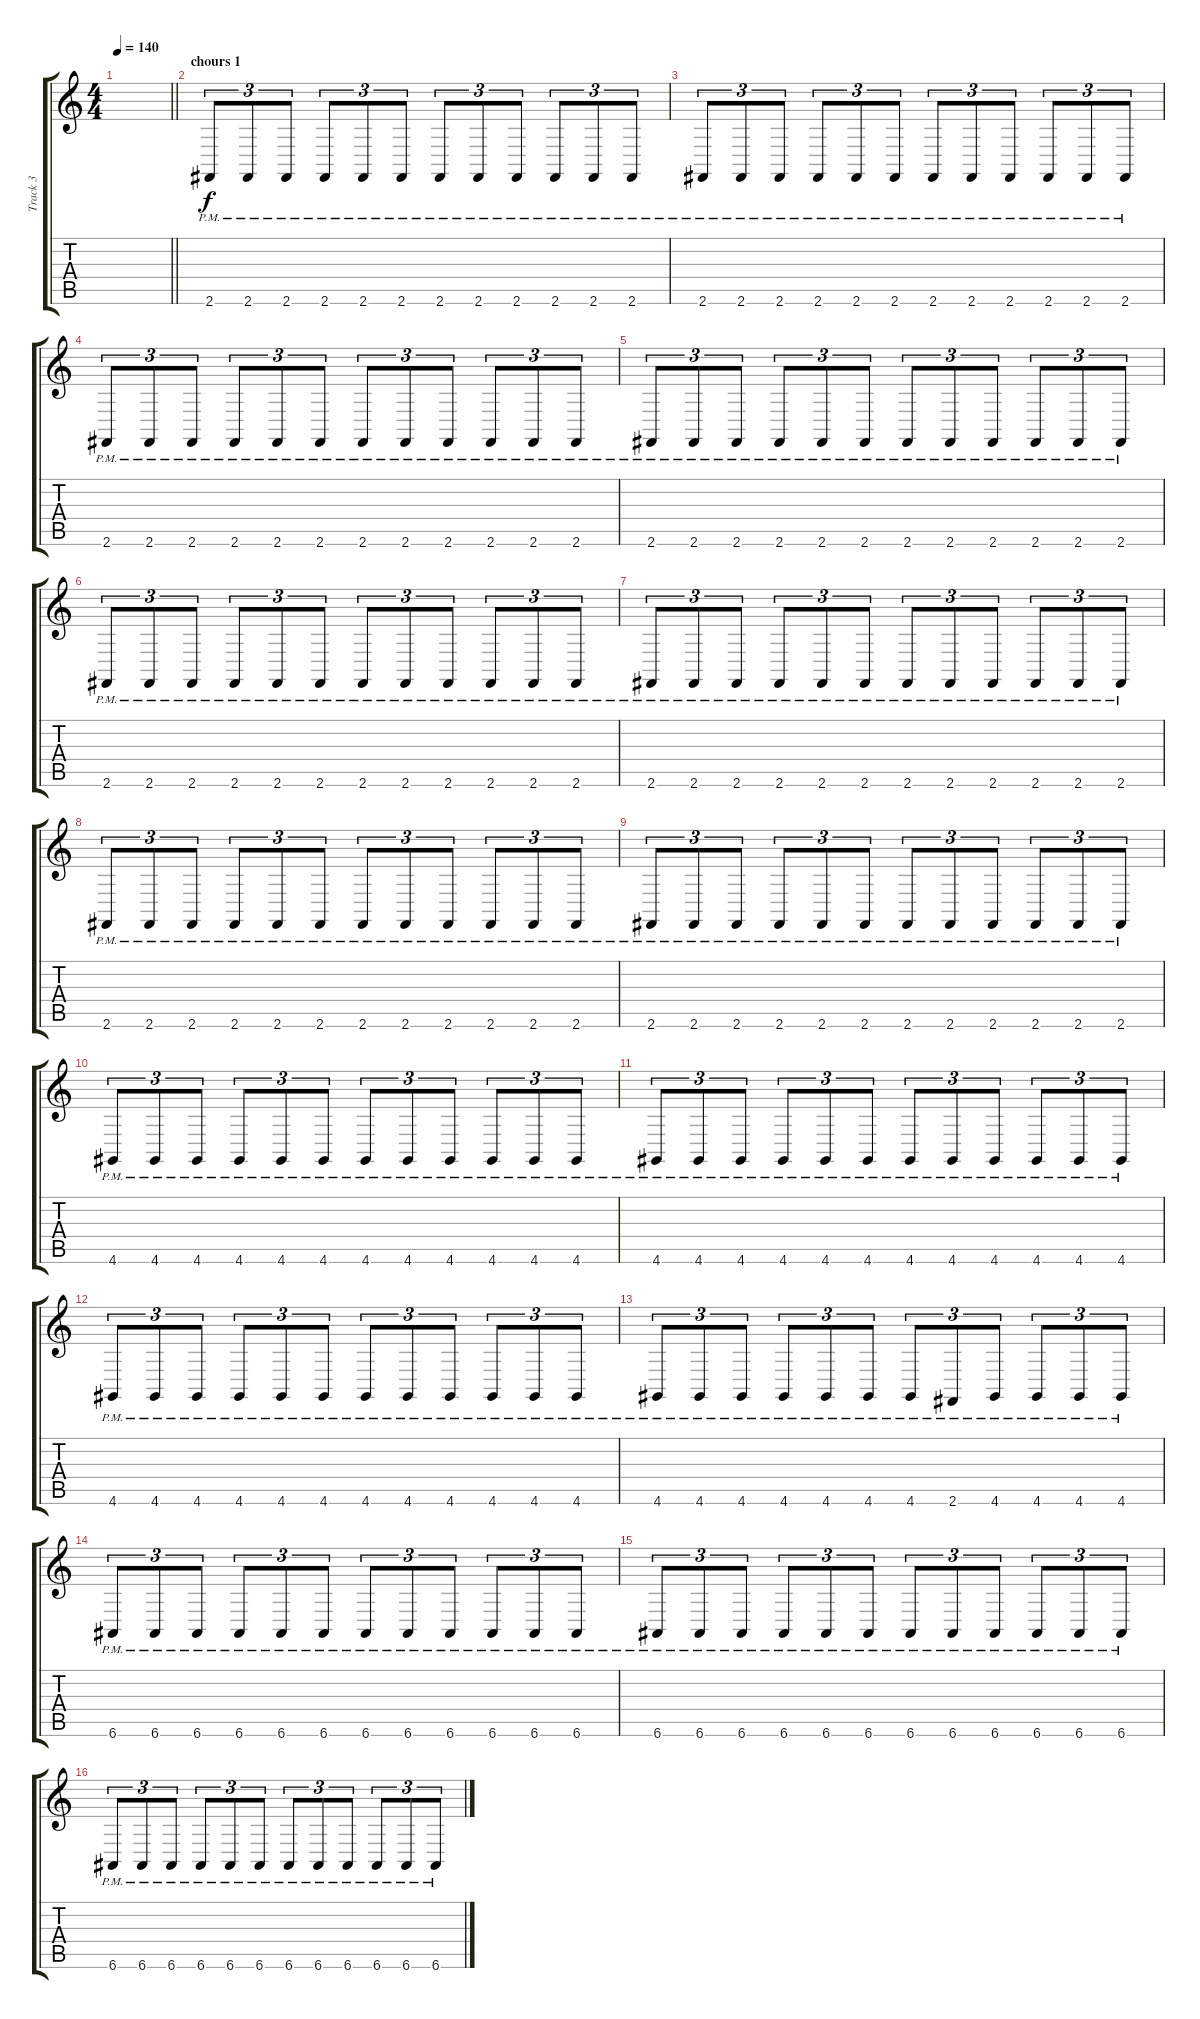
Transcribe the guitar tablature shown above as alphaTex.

\track ("Track 3" "Track 3") {instrument cello}
\staff {score tabs}
\tuning (E4 B3 G3 D3 A2 E2) {hide}
\ts (4 4)
\tempo 140
\clef g2
\barLineRight lightlight
\ks c
|
\section ("" "chours 1")
2.6{pm}.8{tu (3 2)} 2.6{pm}.8{tu (3 2)} 2.6{pm}.8{tu (3 2)} 2.6{pm}.8{tu (3 2)} 2.6{pm}.8{tu (3 2)} 2.6{pm}.8{tu (3 2)} 2.6{pm}.8{tu (3 2)} 2.6{pm}.8{tu (3 2)} 2.6{pm}.8{tu (3 2)} 2.6{pm}.8{tu (3 2)} 2.6{pm}.8{tu (3 2)} 2.6{pm}.8{tu (3 2)} |
2.6{pm}.8{tu (3 2)} 2.6{pm}.8{tu (3 2)} 2.6{pm}.8{tu (3 2)} 2.6{pm}.8{tu (3 2)} 2.6{pm}.8{tu (3 2)} 2.6{pm}.8{tu (3 2)} 2.6{pm}.8{tu (3 2)} 2.6{pm}.8{tu (3 2)} 2.6{pm}.8{tu (3 2)} 2.6{pm}.8{tu (3 2)} 2.6{pm}.8{tu (3 2)} 2.6{pm}.8{tu (3 2)} |
2.6{pm}.8{tu (3 2)} 2.6{pm}.8{tu (3 2)} 2.6{pm}.8{tu (3 2)} 2.6{pm}.8{tu (3 2)} 2.6{pm}.8{tu (3 2)} 2.6{pm}.8{tu (3 2)} 2.6{pm}.8{tu (3 2)} 2.6{pm}.8{tu (3 2)} 2.6{pm}.8{tu (3 2)} 2.6{pm}.8{tu (3 2)} 2.6{pm}.8{tu (3 2)} 2.6{pm}.8{tu (3 2)} |
2.6{pm}.8{tu (3 2)} 2.6{pm}.8{tu (3 2)} 2.6{pm}.8{tu (3 2)} 2.6{pm}.8{tu (3 2)} 2.6{pm}.8{tu (3 2)} 2.6{pm}.8{tu (3 2)} 2.6{pm}.8{tu (3 2)} 2.6{pm}.8{tu (3 2)} 2.6{pm}.8{tu (3 2)} 2.6{pm}.8{tu (3 2)} 2.6{pm}.8{tu (3 2)} 2.6{pm}.8{tu (3 2)} |
2.6{pm}.8{tu (3 2)} 2.6{pm}.8{tu (3 2)} 2.6{pm}.8{tu (3 2)} 2.6{pm}.8{tu (3 2)} 2.6{pm}.8{tu (3 2)} 2.6{pm}.8{tu (3 2)} 2.6{pm}.8{tu (3 2)} 2.6{pm}.8{tu (3 2)} 2.6{pm}.8{tu (3 2)} 2.6{pm}.8{tu (3 2)} 2.6{pm}.8{tu (3 2)} 2.6{pm}.8{tu (3 2)} |
2.6{pm}.8{tu (3 2)} 2.6{pm}.8{tu (3 2)} 2.6{pm}.8{tu (3 2)} 2.6{pm}.8{tu (3 2)} 2.6{pm}.8{tu (3 2)} 2.6{pm}.8{tu (3 2)} 2.6{pm}.8{tu (3 2)} 2.6{pm}.8{tu (3 2)} 2.6{pm}.8{tu (3 2)} 2.6{pm}.8{tu (3 2)} 2.6{pm}.8{tu (3 2)} 2.6{pm}.8{tu (3 2)} |
2.6{pm}.8{tu (3 2)} 2.6{pm}.8{tu (3 2)} 2.6{pm}.8{tu (3 2)} 2.6{pm}.8{tu (3 2)} 2.6{pm}.8{tu (3 2)} 2.6{pm}.8{tu (3 2)} 2.6{pm}.8{tu (3 2)} 2.6{pm}.8{tu (3 2)} 2.6{pm}.8{tu (3 2)} 2.6{pm}.8{tu (3 2)} 2.6{pm}.8{tu (3 2)} 2.6{pm}.8{tu (3 2)} |
2.6{pm}.8{tu (3 2)} 2.6{pm}.8{tu (3 2)} 2.6{pm}.8{tu (3 2)} 2.6{pm}.8{tu (3 2)} 2.6{pm}.8{tu (3 2)} 2.6{pm}.8{tu (3 2)} 2.6{pm}.8{tu (3 2)} 2.6{pm}.8{tu (3 2)} 2.6{pm}.8{tu (3 2)} 2.6{pm}.8{tu (3 2)} 2.6{pm}.8{tu (3 2)} 2.6{pm}.8{tu (3 2)} |
4.6{pm}.8{tu (3 2)} 4.6{pm}.8{tu (3 2)} 4.6{pm}.8{tu (3 2)} 4.6{pm}.8{tu (3 2)} 4.6{pm}.8{tu (3 2)} 4.6{pm}.8{tu (3 2)} 4.6{pm}.8{tu (3 2)} 4.6{pm}.8{tu (3 2)} 4.6{pm}.8{tu (3 2)} 4.6{pm}.8{tu (3 2)} 4.6{pm}.8{tu (3 2)} 4.6{pm}.8{tu (3 2)} |
4.6{pm}.8{tu (3 2)} 4.6{pm}.8{tu (3 2)} 4.6{pm}.8{tu (3 2)} 4.6{pm}.8{tu (3 2)} 4.6{pm}.8{tu (3 2)} 4.6{pm}.8{tu (3 2)} 4.6{pm}.8{tu (3 2)} 4.6{pm}.8{tu (3 2)} 4.6{pm}.8{tu (3 2)} 4.6{pm}.8{tu (3 2)} 4.6{pm}.8{tu (3 2)} 4.6{pm}.8{tu (3 2)} |
4.6{pm}.8{tu (3 2)} 4.6{pm}.8{tu (3 2)} 4.6{pm}.8{tu (3 2)} 4.6{pm}.8{tu (3 2)} 4.6{pm}.8{tu (3 2)} 4.6{pm}.8{tu (3 2)} 4.6{pm}.8{tu (3 2)} 4.6{pm}.8{tu (3 2)} 4.6{pm}.8{tu (3 2)} 4.6{pm}.8{tu (3 2)} 4.6{pm}.8{tu (3 2)} 4.6{pm}.8{tu (3 2)} |
4.6{pm}.8{tu (3 2)} 4.6{pm}.8{tu (3 2)} 4.6{pm}.8{tu (3 2)} 4.6{pm}.8{tu (3 2)} 4.6{pm}.8{tu (3 2)} 4.6{pm}.8{tu (3 2)} 4.6{pm}.8{tu (3 2)} 2.6{pm}.8{tu (3 2)} 4.6{pm}.8{tu (3 2)} 4.6{pm}.8{tu (3 2)} 4.6{pm}.8{tu (3 2)} 4.6{pm}.8{tu (3 2)} |
6.6{pm}.8{tu (3 2)} 6.6{pm}.8{tu (3 2)} 6.6{pm}.8{tu (3 2)} 6.6{pm}.8{tu (3 2)} 6.6{pm}.8{tu (3 2)} 6.6{pm}.8{tu (3 2)} 6.6{pm}.8{tu (3 2)} 6.6{pm}.8{tu (3 2)} 6.6{pm}.8{tu (3 2)} 6.6{pm}.8{tu (3 2)} 6.6{pm}.8{tu (3 2)} 6.6{pm}.8{tu (3 2)} |
6.6{pm}.8{tu (3 2)} 6.6{pm}.8{tu (3 2)} 6.6{pm}.8{tu (3 2)} 6.6{pm}.8{tu (3 2)} 6.6{pm}.8{tu (3 2)} 6.6{pm}.8{tu (3 2)} 6.6{pm}.8{tu (3 2)} 6.6{pm}.8{tu (3 2)} 6.6{pm}.8{tu (3 2)} 6.6{pm}.8{tu (3 2)} 6.6{pm}.8{tu (3 2)} 6.6{pm}.8{tu (3 2)} |
6.6{pm}.8{tu (3 2)} 6.6{pm}.8{tu (3 2)} 6.6{pm}.8{tu (3 2)} 6.6{pm}.8{tu (3 2)} 6.6{pm}.8{tu (3 2)} 6.6{pm}.8{tu (3 2)} 6.6{pm}.8{tu (3 2)} 6.6{pm}.8{tu (3 2)} 6.6{pm}.8{tu (3 2)} 6.6{pm}.8{tu (3 2)} 6.6{pm}.8{tu (3 2)} 6.6{pm}.8{tu (3 2)}
